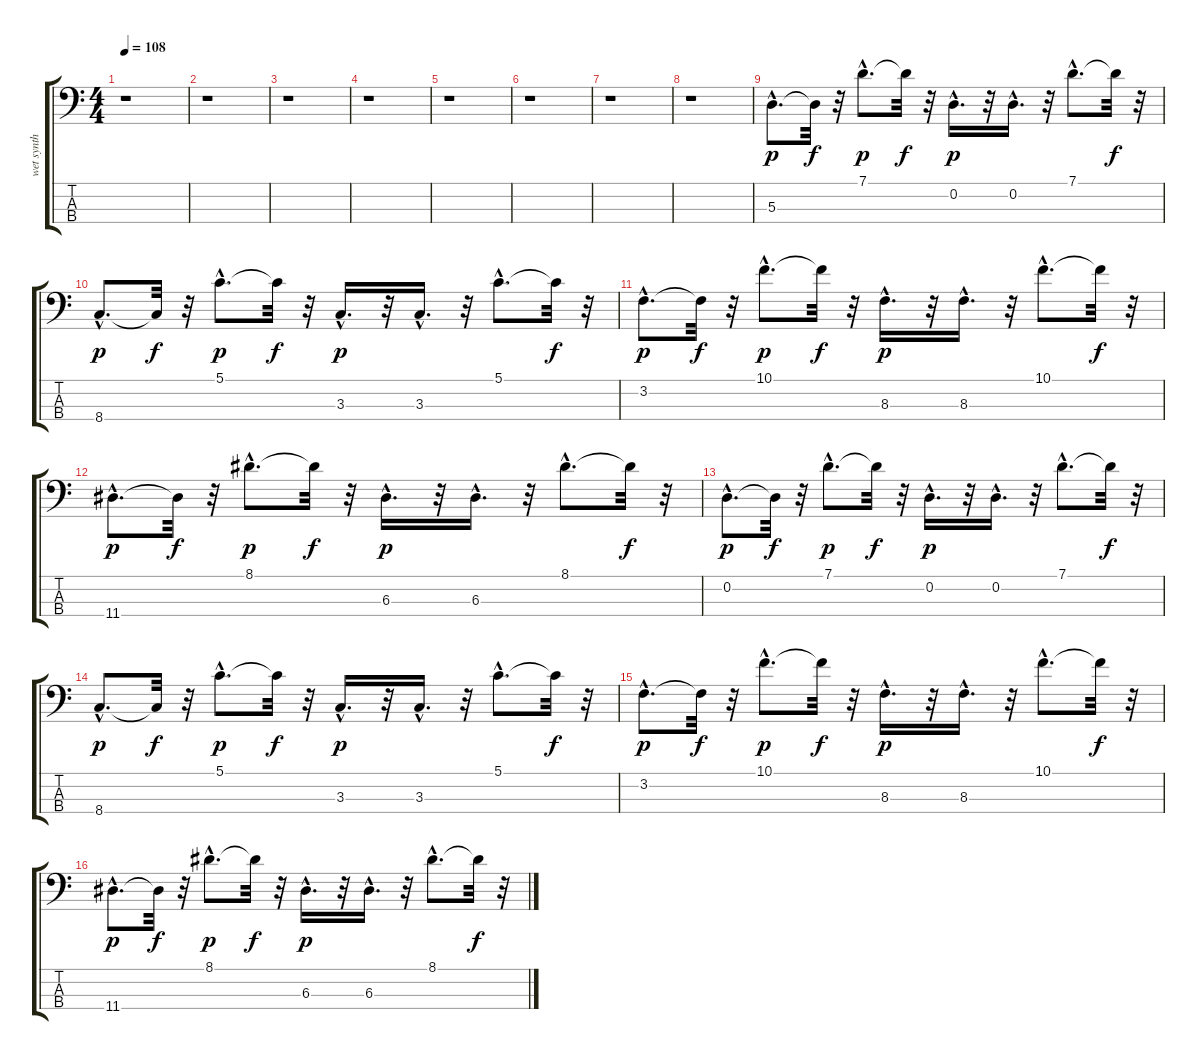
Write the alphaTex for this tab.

\track ("wet synth bass      " "wet synth ") {instrument synthbass2}
\staff {score tabs}
\tuning (G2 D2 A1 E1) {hide}
\ts (4 4)
\tempo 108
\clef f4
\ks c
r.1{dy p instrument synthbass2} |
r.1 |
r.1 |
r.1 |
r.1 |
r.1 |
r.1 |
r.1 |
5.3{hac}.8{d} 5.3{t}.32{dy f} r.32 7.1{hac}.8{d dy p} 7.1{t}.32{dy f} r.32 0.2{hac}.16{d dy p} r.32 0.2{hac}.16{d} r.32 7.1{hac}.8{d} 7.1{t}.32{dy f} r.32 |
8.4{hac}.8{d dy p} 8.4{t}.32{dy f} r.32 5.1{hac}.8{d dy p} 5.1{t}.32{dy f} r.32 3.3{hac}.16{d dy p} r.32 3.3{hac}.16{d} r.32 5.1{hac}.8{d} 5.1{t}.32{dy f} r.32 |
3.2{hac}.8{d dy p} 3.2{t}.32{dy f} r.32 10.1{hac}.8{d dy p} 10.1{t}.32{dy f} r.32 8.3{hac}.16{d dy p} r.32 8.3{hac}.16{d} r.32 10.1{hac}.8{d} 10.1{t}.32{dy f} r.32 |
11.4{hac}.8{d dy p} 11.4{t}.32{dy f} r.32 8.1{hac}.8{d dy p} 8.1{t}.32{dy f} r.32 6.3{hac}.16{d dy p} r.32 6.3{hac}.16{d} r.32 8.1{hac}.8{d} 8.1{t}.32{dy f} r.32 |
0.2{hac}.8{d dy p} 0.2{t}.32{dy f} r.32 7.1{hac}.8{d dy p} 7.1{t}.32{dy f} r.32 0.2{hac}.16{d dy p} r.32 0.2{hac}.16{d} r.32 7.1{hac}.8{d} 7.1{t}.32{dy f} r.32 |
8.4{hac}.8{d dy p} 8.4{t}.32{dy f} r.32 5.1{hac}.8{d dy p} 5.1{t}.32{dy f} r.32 3.3{hac}.16{d dy p} r.32 3.3{hac}.16{d} r.32 5.1{hac}.8{d} 5.1{t}.32{dy f} r.32 |
3.2{hac}.8{d dy p} 3.2{t}.32{dy f} r.32 10.1{hac}.8{d dy p} 10.1{t}.32{dy f} r.32 8.3{hac}.16{d dy p} r.32 8.3{hac}.16{d} r.32 10.1{hac}.8{d} 10.1{t}.32{dy f} r.32 |
11.4{hac}.8{d dy p} 11.4{t}.32{dy f} r.32 8.1{hac}.8{d dy p} 8.1{t}.32{dy f} r.32 6.3{hac}.16{d dy p} r.32 6.3{hac}.16{d} r.32 8.1{hac}.8{d} 8.1{t}.32{dy f} r.32
